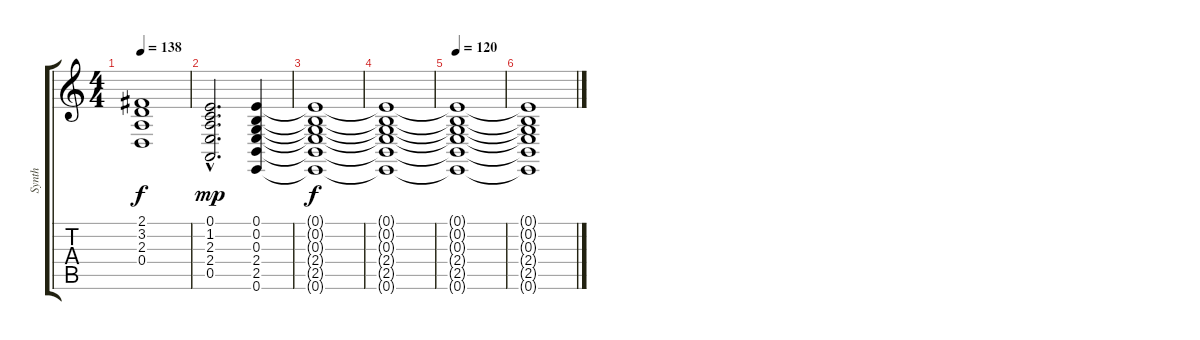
\track ("Synth" "Synth") {instrument synthstrings1}
\staff {score tabs}
\tuning (E4 B3 G3 D3 A2 E2) {hide}
\ts (4 4)
\tempo 138
\clef g2
\ks c
(2.1{t} 3.2{t} 2.3{t} 0.4{t}).1{dy f} |
(0.1{hac} 1.2{hac} 2.3{hac} 2.4{hac} 0.5{hac}).2{d dy mp} (0.1 0.2 0.3 2.4 2.5 0.6).4 |
(0.1{t} 0.2{t} 0.3{t} 2.4{t} 2.5{t} 0.6{t}).1{dy f} |
(0.1{t} 0.2{t} 0.3{t} 2.4{t} 2.5{t} 0.6{t}).1{volume 7} |
\tempo 120
(0.1{t} 0.2{t} 0.3{t} 2.4{t} 2.5{t} 0.6{t}).1{volume 4} |
(0.1{t} 0.2{t} 0.3{t} 2.4{t} 2.5{t} 0.6{t}).1{volume 0}
